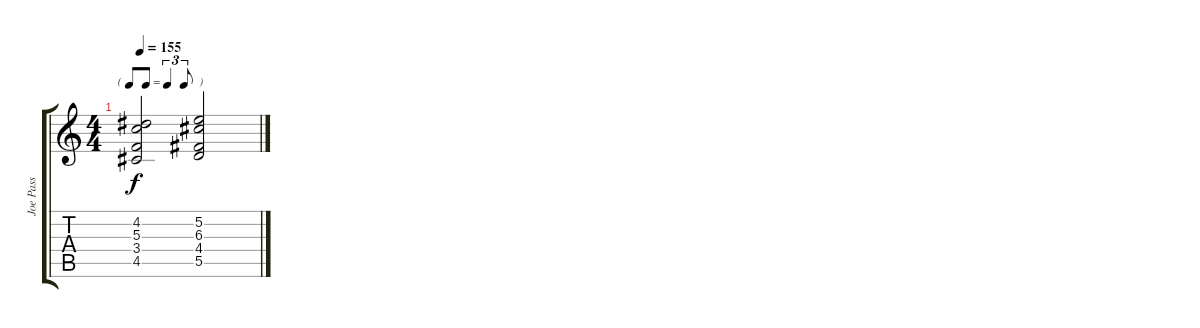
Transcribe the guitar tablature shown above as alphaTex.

\track ("Joe Pass" "Joe Pass") {instrument electricguitarjazz}
\staff {score tabs}
\tuning (E4 B3 G3 D3 A2 E2) {hide}
\ts (4 4)
\tf triplet8th
\tempo 155
\clef g2
\ks c
(4.2 5.3 3.4 4.5).2{dy f} (5.2 6.3 4.4 5.5).2
